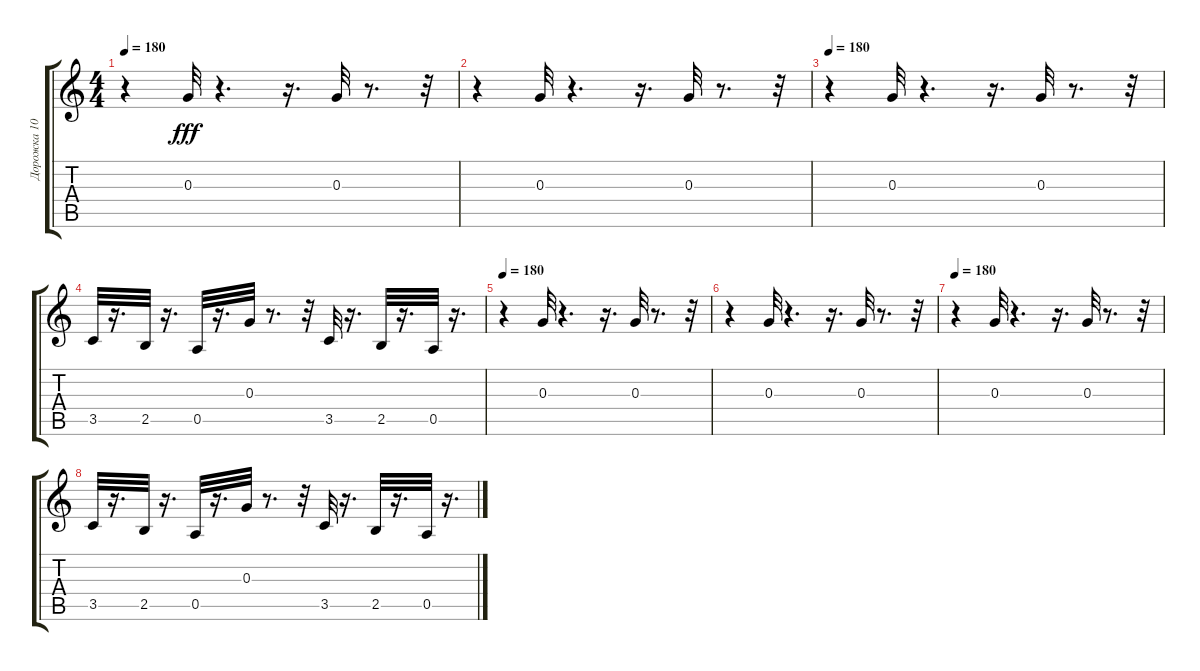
\track ("Дорожка 10" "Дорожка 10") {instrument acousticguitarnylon}
\staff {score tabs}
\tuning (E4 B3 G3 D3 A2 E2) {hide}
\ts (4 4)
\tempo 180
\clef g2
\ks c
r.4{dy fff} 0.3.32 r.4{d} r.16{d} 0.3.32 r.8{d} r.32 |
r.4 0.3.32 r.4{d} r.16{d} 0.3.32 r.8{d} r.32 |
\tempo 180
r.4 0.3.32 r.4{d} r.16{d} 0.3.32 r.8{d} r.32 |
3.5.32 r.16{d} 2.5.32 r.16{d} 0.5.32 r.16{d} 0.3.32 r.8{d} r.32 3.5.32 r.16{d} 2.5.32 r.16{d} 0.5.32 r.16{d} |
\tempo 180
r.4 0.3.32 r.4{d} r.16{d} 0.3.32 r.8{d} r.32 |
r.4 0.3.32 r.4{d} r.16{d} 0.3.32 r.8{d} r.32 |
\tempo 180
r.4 0.3.32 r.4{d} r.16{d} 0.3.32 r.8{d} r.32 |
3.5.32 r.16{d} 2.5.32 r.16{d} 0.5.32 r.16{d} 0.3.32 r.8{d} r.32 3.5.32 r.16{d} 2.5.32 r.16{d} 0.5.32 r.16{d}
